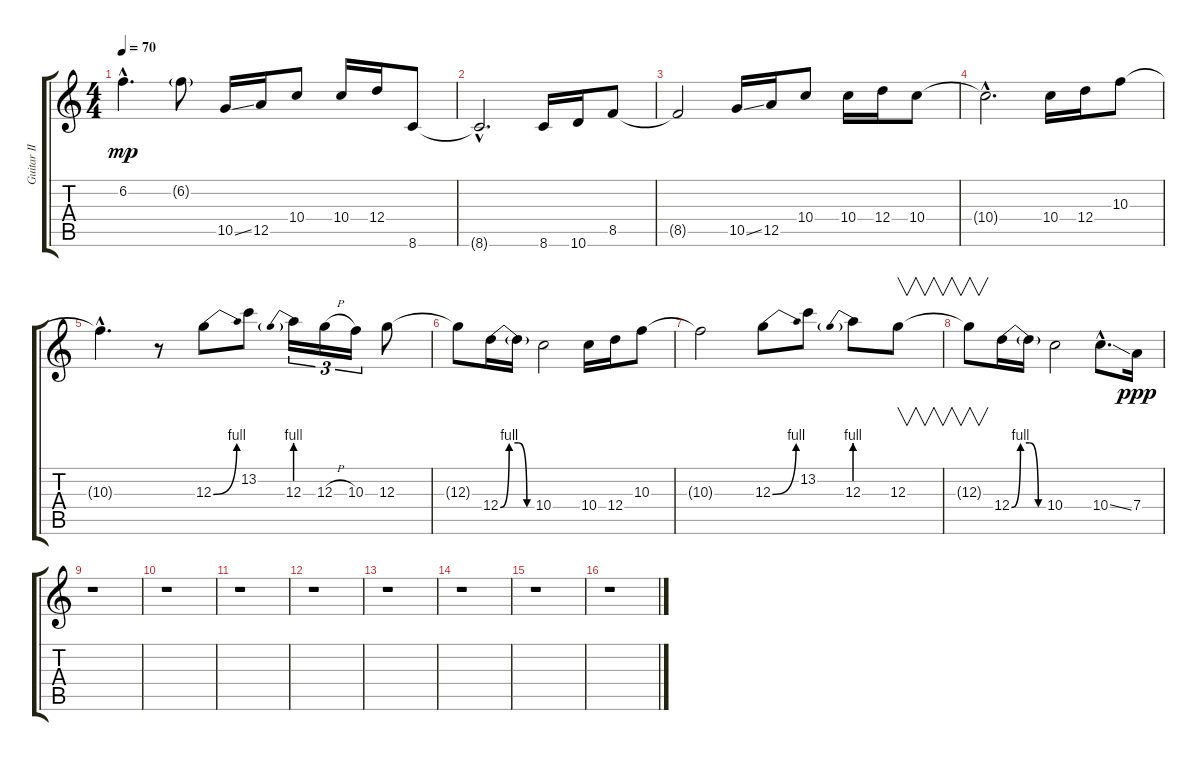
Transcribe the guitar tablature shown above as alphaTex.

\track ("Guitar II (Tommy Skeoch)" "Guitar II ") {instrument overdrivenguitar}
\staff {score tabs}
\tuning (E4 B3 G3 D3 A2 E2) {hide}
\ts (4 4)
\tempo 70
\clef g2
\ks c
6.2{hac t}.4{d dy mp} 6.2{g}.8 10.5{ss}.16 12.5.16 10.4.8 10.4.16 12.4.16 8.6.8 |
8.6{hac t}.2{d} 8.6.16 10.6.16 8.5.8 |
8.5{t}.2 10.5{ss}.16 12.5.16 10.4.8 10.4.16 12.4.16 10.4.8 |
10.4{hac t}.2{d} 10.4.16 12.4.16 10.3.8 |
10.3{hac t}.4{d} r.8 12.3{be (bend 0 0 60 4)}.8 13.2.8 12.3{be (prebend 0 4 60 4)}.16{tu (3 2)} 12.3{h}.16{tu (3 2)} 10.3.16{tu (3 2)} 12.3.8 |
12.3{t}.8 12.4{be (custom 0 0 15 4 30 4 45 0 60 0)}.16 12.4{t}.16 10.4.2 10.4.16 12.4.16 10.3.8 |
10.3{t}.2 12.3{be (bend 0 0 60 4)}.8 13.2.8 12.3{be (prebend 0 4 60 4)}.8 12.3.8{v} |
12.3{t}.8{v} 12.4{be (custom 0 0 15 4 30 4 45 0 60 0)}.16 12.4{t}.16 10.4.2 10.4{ss hac}.8{d} 7.4.16{dy ppp} |
r.1 |
r.1 |
r.1 |
r.1 |
r.1 |
r.1 |
r.1 |
r.1
